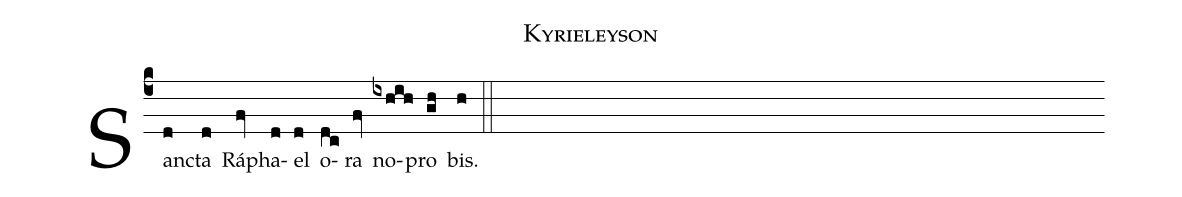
name: Kyrieleyson;
%%
(c4) Sanc(d)ta(d) Rá(fv)pha(d)el(d) o(dc)ra(fv) no(ixhih)pro(gh) bis.(h) (::)
